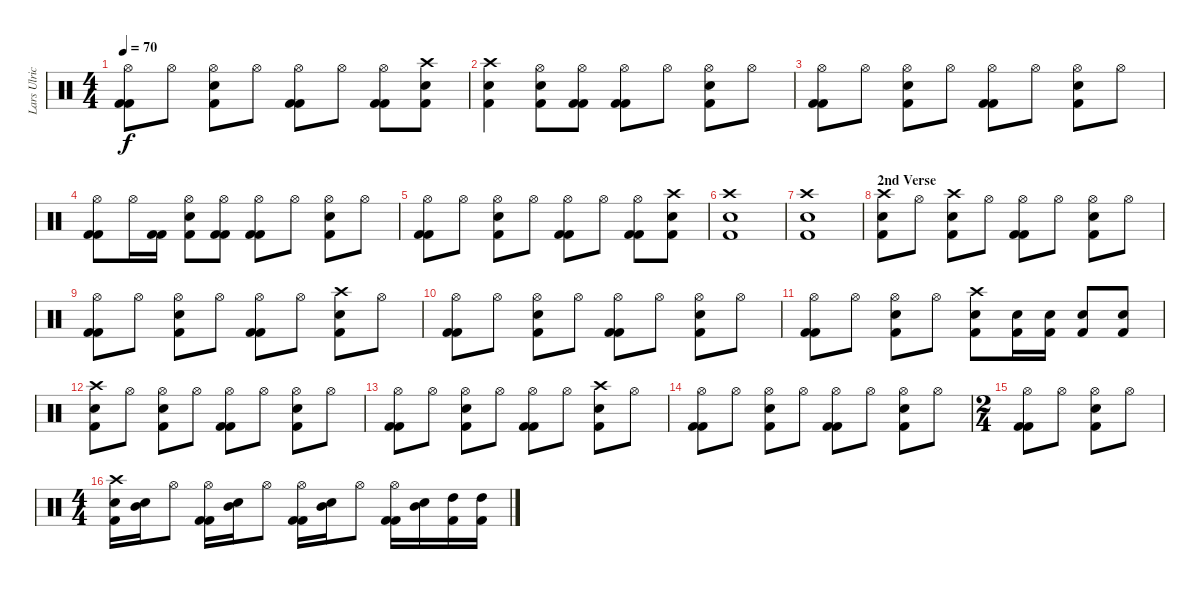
\track ("Lars Ulrich (Drums)" "Lars Ulric") {instrument percussion}
\staff {score}
\articulation defaults
\ts (4 4)
\tempo 70
\clef neutral
\ks c
("Kick (hit) 2" "Kick (hit) 2" "Hi-Hat (open)").8{dy f} "Hi-Hat (open)".8 ("Snare (hit) 2" "Kick (hit) 2" "Hi-Hat (open)").8 "Hi-Hat (open)".8 ("Kick (hit) 2" "Kick (hit) 2" "Hi-Hat (open)").8 "Hi-Hat (open)".8 ("Kick (hit) 2" "Kick (hit) 2" "Hi-Hat (open)").8 ("Snare (hit) 2" "Kick (hit) 2" "Crash high (hit)").8 |
("Snare (hit) 2" "Kick (hit) 2" "Crash high (hit)").4 ("Snare (hit) 2" "Kick (hit) 2" "Hi-Hat (open)").8 ("Kick (hit) 2" "Kick (hit) 2" "Hi-Hat (open)").8 ("Kick (hit) 2" "Kick (hit) 2" "Hi-Hat (open)").8 "Hi-Hat (open)".8 ("Snare (hit) 2" "Kick (hit) 2" "Hi-Hat (open)").8 "Hi-Hat (open)".8 |
("Kick (hit) 2" "Kick (hit) 2" "Hi-Hat (open)").8 "Hi-Hat (open)".8 ("Snare (hit) 2" "Kick (hit) 2" "Hi-Hat (open)").8 "Hi-Hat (open)".8 ("Kick (hit) 2" "Kick (hit) 2" "Hi-Hat (open)").8 "Hi-Hat (open)".8 ("Snare (hit) 2" "Kick (hit) 2" "Hi-Hat (open)").8 "Hi-Hat (open)".8 |
("Kick (hit) 2" "Kick (hit) 2" "Hi-Hat (open)").8 "Hi-Hat (open)".16 ("Kick (hit) 2" "Kick (hit) 2").16 ("Snare (hit) 2" "Kick (hit) 2" "Hi-Hat (open)").8 ("Kick (hit) 2" "Kick (hit) 2" "Hi-Hat (open)").8 ("Kick (hit) 2" "Kick (hit) 2" "Hi-Hat (open)").8 "Hi-Hat (open)".8 ("Snare (hit) 2" "Kick (hit) 2" "Hi-Hat (open)").8 "Hi-Hat (open)".8 |
("Kick (hit) 2" "Kick (hit) 2" "Hi-Hat (open)").8 "Hi-Hat (open)".8 ("Snare (hit) 2" "Kick (hit) 2" "Hi-Hat (open)").8 "Hi-Hat (open)".8 ("Kick (hit) 2" "Kick (hit) 2" "Hi-Hat (open)").8 "Hi-Hat (open)".8 ("Kick (hit) 2" "Kick (hit) 2" "Hi-Hat (open)").8 ("Snare (hit) 2" "Kick (hit) 2" "Crash high (hit)").8 |
("Snare (hit) 2" "Kick (hit) 2" "Crash high (hit)").1 |
("Snare (hit) 2" "Kick (hit) 2" "Crash high (hit)").1 |
\section ("" "2nd Verse")
("Snare (hit) 2" "Kick (hit) 2" "Crash high (hit)").8 "Hi-Hat (open)".8 ("Snare (hit) 2" "Kick (hit) 2" "Crash high (hit)").8 "Hi-Hat (open)".8 ("Kick (hit) 2" "Kick (hit) 2" "Hi-Hat (open)").8 "Hi-Hat (open)".8 ("Snare (hit) 2" "Kick (hit) 2" "Hi-Hat (open)").8 "Hi-Hat (open)".8 |
("Kick (hit) 2" "Kick (hit) 2" "Hi-Hat (open)").8 "Hi-Hat (open)".8 ("Snare (hit) 2" "Kick (hit) 2" "Hi-Hat (open)").8 "Hi-Hat (open)".8 ("Kick (hit) 2" "Kick (hit) 2" "Hi-Hat (open)").8 "Hi-Hat (open)".8 ("Snare (hit) 2" "Kick (hit) 2" "Crash high (hit)").8 "Hi-Hat (open)".8 |
("Kick (hit) 2" "Kick (hit) 2" "Hi-Hat (open)").8 "Hi-Hat (open)".8 ("Snare (hit) 2" "Kick (hit) 2" "Hi-Hat (open)").8 "Hi-Hat (open)".8 ("Kick (hit) 2" "Kick (hit) 2" "Hi-Hat (open)").8 "Hi-Hat (open)".8 ("Snare (hit) 2" "Kick (hit) 2" "Hi-Hat (open)").8 "Hi-Hat (open)".8 |
("Kick (hit) 2" "Kick (hit) 2" "Hi-Hat (open)").8 "Hi-Hat (open)".8 ("Snare (hit) 2" "Kick (hit) 2" "Hi-Hat (open)").8 "Hi-Hat (open)".8 ("Snare (hit) 2" "Kick (hit) 2" "Crash high (hit)").8 ("Snare (hit) 2" "Kick (hit) 2").16 ("Snare (hit) 2" "Kick (hit) 2").16 ("Snare (hit) 2" "Kick (hit) 2").8 ("Snare (hit) 2" "Kick (hit) 2").8 |
("Snare (hit) 2" "Kick (hit) 2" "Crash high (hit)").8 "Hi-Hat (open)".8 ("Snare (hit) 2" "Kick (hit) 2" "Hi-Hat (open)").8 "Hi-Hat (open)".8 ("Kick (hit) 2" "Kick (hit) 2" "Hi-Hat (open)").8 "Hi-Hat (open)".8 ("Snare (hit) 2" "Kick (hit) 2" "Hi-Hat (open)").8 "Hi-Hat (open)".8 |
("Kick (hit) 2" "Kick (hit) 2" "Hi-Hat (open)").8 "Hi-Hat (open)".8 ("Snare (hit) 2" "Kick (hit) 2" "Hi-Hat (open)").8 "Hi-Hat (open)".8 ("Kick (hit) 2" "Kick (hit) 2" "Hi-Hat (open)").8 "Hi-Hat (open)".8 ("Snare (hit) 2" "Kick (hit) 2" "Crash high (hit)").8 "Hi-Hat (open)".8 |
("Kick (hit) 2" "Kick (hit) 2" "Hi-Hat (open)").8 "Hi-Hat (open)".8 ("Snare (hit) 2" "Kick (hit) 2" "Hi-Hat (open)").8 "Hi-Hat (open)".8 ("Kick (hit) 2" "Kick (hit) 2" "Hi-Hat (open)").8 "Hi-Hat (open)".8 ("Snare (hit) 2" "Kick (hit) 2" "Hi-Hat (open)").8 "Hi-Hat (open)".8 |
\ts (2 4)
("Kick (hit) 2" "Kick (hit) 2" "Hi-Hat (open)").8 "Hi-Hat (open)".8 ("Snare (hit) 2" "Kick (hit) 2" "Hi-Hat (open)").8 "Hi-Hat (open)".8 |
\ts (4 4)
("Snare (hit) 2" "Kick (hit) 2" "Crash high (hit)").16 ("Mid Tom (hit)" "Snare (hit) 2").16 "Hi-Hat (open)".8 ("Kick (hit) 2" "Kick (hit) 2" "Hi-Hat (open)").16 ("Mid Tom (hit)" "Snare (hit) 2").16 "Hi-Hat (open)".8 ("Kick (hit) 2" "Kick (hit) 2" "Hi-Hat (open)").16 ("Mid Tom (hit)" "Snare (hit) 2").16 "Hi-Hat (open)".8 ("Kick (hit) 2" "Kick (hit) 2" "Hi-Hat (open)").16 ("Mid Tom (hit)" "Snare (hit) 2").16 ("High Tom (hit)" "Kick (hit) 2").16 ("High Tom (hit)" "Kick (hit) 2").16
